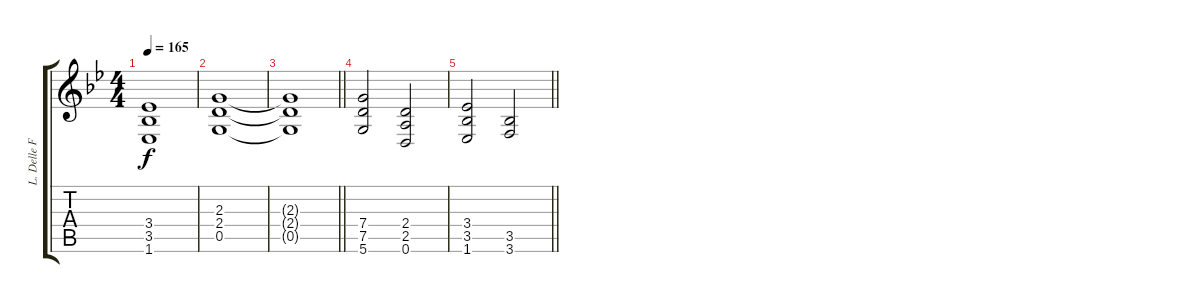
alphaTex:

\track ("L. Delle Fave (Dist. Guitar R)" "L. Delle F") {instrument overdrivenguitar}
\staff {score tabs}
\tuning (D4 A3 F3 C3 G2 D2) {hide}
\ts (4 4)
\tempo 165
\clef g2
\ks gminor
(3.4{t} 3.5{t} 1.6{t}).1{dy f} |
(2.3 2.4 0.5).1 |
\barLineRight lightlight
(2.3{t} 2.4{t} 0.5{t}).1 |
(7.4 7.5 5.6).2 (2.4 2.5 0.6).2 |
\barLineRight lightlight
(3.4 3.5 1.6).2 (3.5 3.6).2
